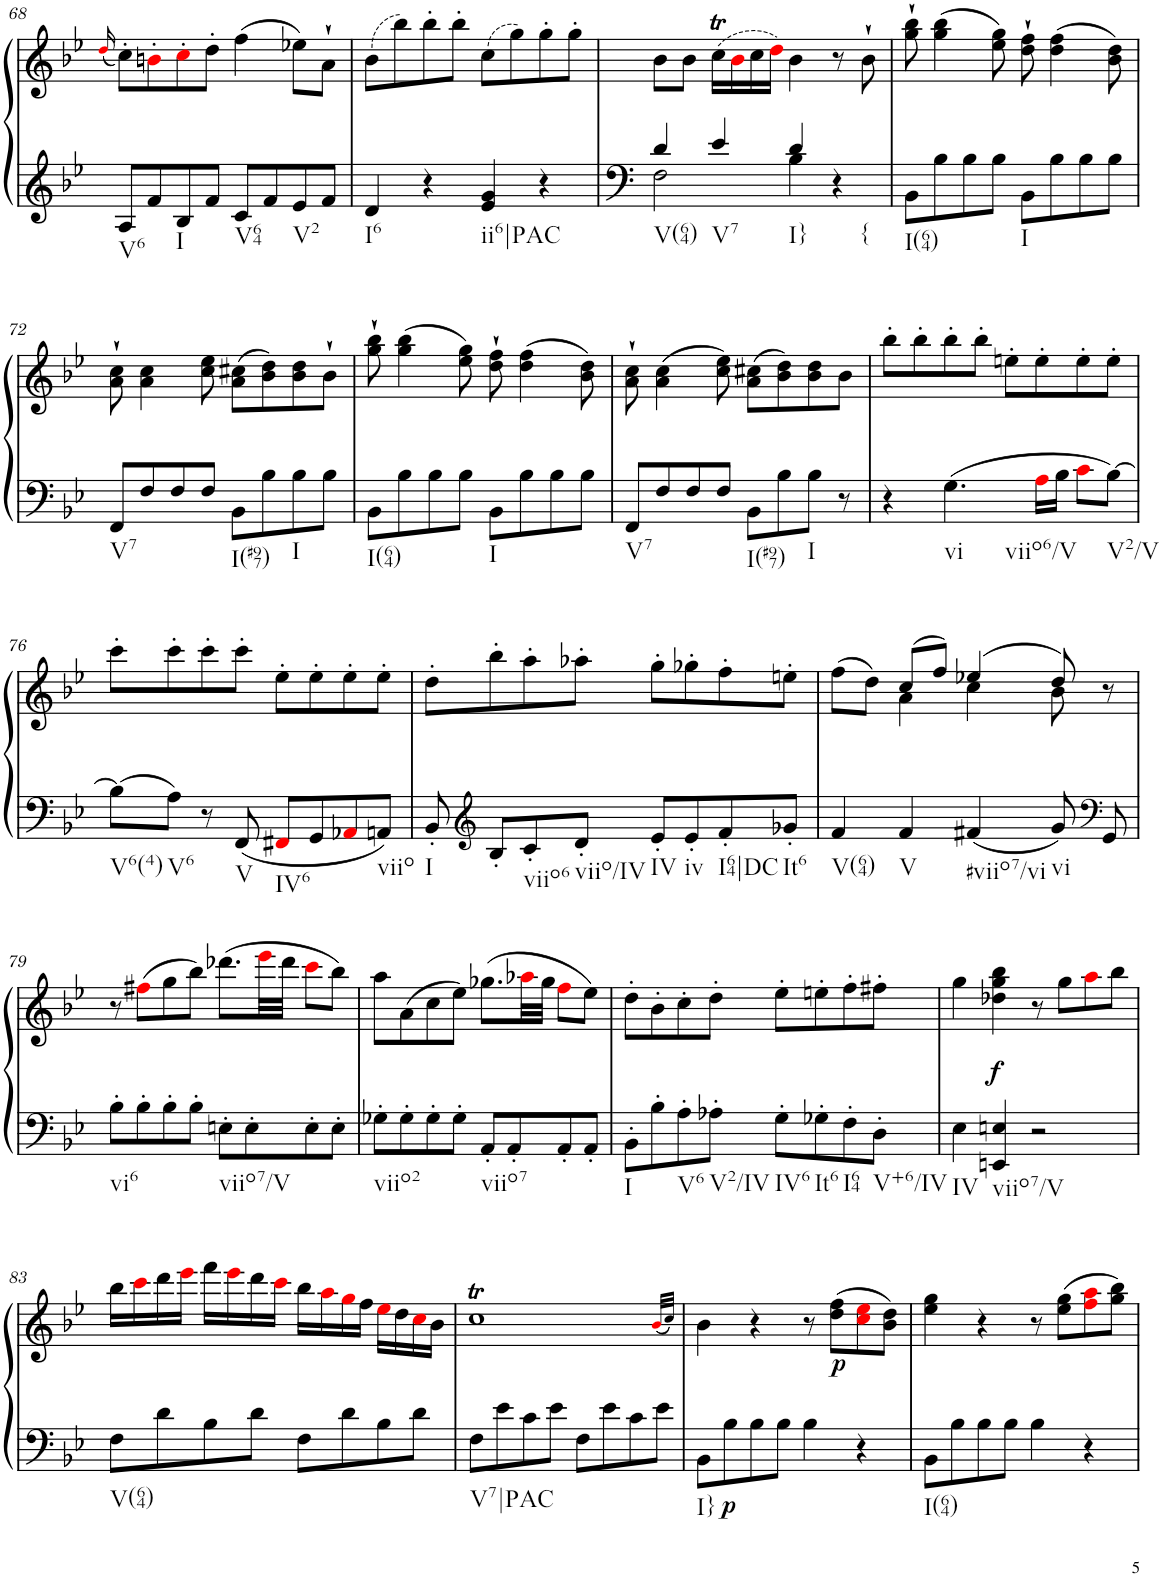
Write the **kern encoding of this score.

**kern	**kern	**dynam
*part1	*part1	*part1
*staff2	*staff1	*staff1/2
*I"Piano, Piano right	*	*
*I'Pno.	*	*
!!LO:PB:g=z
*clefF4	*clefG2	*
*k[b-e-]	*k[b-e-]	*
*M4/4	*M4/4	*
=68	=68	=68
.	(16qddi/	.
!LO:TX:b:t=V6	!	!
8A/L	8cc'\L)	.
8f/	8bn'i\	.
!LO:TX:b:t=I	!	!
8B-/	8cc'i\	.
8f/J	8dd'\J	.
!LO:TX:b:t=V64	!	!
8c/L	(4ff\	.
8f/	.	.
!LO:TX:b:t=V2	!	!
8e-/	8ee-X\L)	.
8f/J	8a`\J	.
=69	=69	=69
!LO:TX:b:t=I6	!	!
4d/	(8b-\L	.
.	8bb-\)	.
4r	8bb-'\	.
.	8bb-'\J	.
!LO:TX:b:t=ii6|PAC	!	!
4e-/ 4g/	(8cc\L	.
.	8gg\)	.
4r	8gg'\	.
.	8gg'\J	.
=70	=70	=70
*^	*	*
!LO:TX:b:t=V(64)	!	!	!
4d/	2F\	8b-\L	.
.	.	8b-\J	.
!LO:TX:b:t=V7	!	!	!
4e-/	.	(16ccT\LL	.
.	.	16b-i\	.
.	.	16cc\	.
.	.	16ddi\JJ)	.
!LO:TX:b:t=I}	!	!	!
4d/	4B-\	4b-\	.
!LO:TX:b:t={	!	!	!
4r	4ryy	8r	.
.	.	8b-`\	.
*v	*v	*	*
=71	=71	=71
!LO:TX:b:t=I(64)	!	!
8BB-\L	8gg\` 8bb-\`	.
8B-\	(4gg\ 4bb-\	.
8B-\	.	.
8B-\J	8ee-\ 8gg\)	.
!LO:TX:b:t=I	!	!
8BB-\L	8dd\` 8ff\`	.
8B-\	(4dd\ 4ff\	.
8B-\	.	.
8B-\J	8b-\ 8dd\)	.
!!LO:LB:g=z
=72	=72	=72
!LO:TX:b:t=V7	!	!
8FF/L	8a\` 8cc\`	.
8F/	4a\ 4cc\	.
8F/	.	.
8F/J	8cc\ 8ee-\	.
!LO:TX:b:t=I(#97)	!	!
8BB-\L	(8a\ 8cc#X\L	.
8B-\	8b-\ 8dd\)	.
!LO:TX:b:t=I	!	!
8B-\	8b-\ 8dd\	.
8B-\J	8b-`\J	.
=73	=73	=73
!LO:TX:b:t=I(64)	!	!
8BB-\L	8gg\` 8bb-\`	.
8B-\	(4gg\ 4bb-\	.
8B-\	.	.
8B-\J	8ee-\ 8gg\)	.
!LO:TX:b:t=I	!	!
8BB-\L	8dd\` 8ff\`	.
8B-\	(4dd\ 4ff\	.
8B-\	.	.
8B-\J	8b-\ 8dd\)	.
=74	=74	=74
!LO:TX:b:t=V7	!	!
8FF/L	8a\` 8cc\`	.
8F/	(4a\ 4cc\	.
8F/	.	.
8F/J	8cc\ 8ee-\)	.
!LO:TX:b:t=I(#97)	!	!
8BB-\L	(8a\ 8cc#X\L	.
8B-\	8b-\ 8dd\)	.
!LO:TX:b:t=I	!	!
8B-\J	8b-\ 8dd\	.
8r	8b-\J	.
=75	=75	=75
4r	8bb-'\L	.
.	8bb-'\	.
!LO:TX:b:t=vi	!	!
!LO:TX:b:t=viio6/V	!	!
4.G\	8bb-'\	.
.	8bb-'\J	.
.	8een'\L	.
16Ai\LL	8ee'\	.
16B-\JJ	.	.
8ci\L	8ee'\	.
!LO:TX:b:t=V2/V	!	!
[8B-\J	8ee'\J	.
!!LO:LB:g=z
=76	=76	=76
!LO:TX:b:t=V6(4)	!	!
8B-\L]	8ccc'\L	.
!LO:TX:b:t=V6	!	!
8A\J	8ccc'\	.
8r	8ccc'\	.
!LO:TX:b:t=V	!	!
8FF/	8ccc'\J	.
!LO:TX:b:t=IV6	!	!
8FF#Xi/L	8ee-'\L	.
8GG/	8ee-'\	.
8AA-Xi/	8ee-'\	.
!LO:TX:b:t=viio	!	!
8AAn/J	8ee-'\J	.
=77	=77	=77
!LO:TX:b:t=I	!	!
8BB-'/	8dd'\L	.
*clefG2	*	*
8B-'/L	8bb-'\	.
!LO:TX:b:t=viio6	!	!
8c'/	8aa'\	.
!LO:TX:b:t=viio/IV	!	!
8d'/J	8aa-X'\J	.
!LO:TX:b:t=IV	!	!
8e-'/L	8gg'\L	.
!LO:TX:b:t=iv	!	!
8e-'/	8gg-X'\	.
!LO:TX:b:t=I64|DC	!	!
8f'/	8ff'\	.
!LO:TX:b:t=It6	!	!
8g-X'/J	8een'\J	.
=78	=78	=78
*	*^	*
!LO:TX:b:t=V(64)	!	!	!
4f/	(>8ff\L	4ryy	.
.	8dd\J)	.	.
!LO:TX:b:t=V	!	!	!
4f/	(8cc/L	4a\	.
.	8ff/J)	.	.
!LO:TX:b:t=#viio7/vi	!	!	!
4f#X/	(4ee-X/	4cc\	.
!LO:TX:b:t=vi	!	!	!
8g/	8dd/)	8b-\	.
*clefF4	*	*	*
8GG/	8r	8ryy	.
!!LO:LB:g=z
=79	=79	=79	=79
!LO:TX:b:t=vi6	!	!	!
*	*v	*v	*
8B-'\L	8r	.
8B-'\	(8ff#Xi\L	.
8B-'\	8gg\	.
8B-'\J	8bb-\J)	.
!LO:TX:b:t=viio7/V	!	!
8En'\L	(8.ddd-X\L	.
8E'\	.	.
.	32eee-i\LL	.
.	32ddd-\JJJ	.
8E'\	8ccci\L	.
8E'\J	8bb-\J)	.
=80	=80	=80
!LO:TX:b:t=viio2	!	!
8G-X'\L	8aa\L	.
8G-'\	(8a\	.
8G-'\	8cc\	.
8G-'\J	8ee-\J)	.
!LO:TX:b:t=viio7	!	!
8AA'/L	(8.gg-X\L	.
8AA'/	.	.
.	32aa-Xi\LL	.
.	32gg-\JJJ	.
8AA'/	8ffi\L	.
8AA'/J	8ee-\J)	.
=81	=81	=81
!LO:TX:b:t=I	!	!
8BB-'\L	8dd'\L	.
8B-'\	8b-'\	.
!LO:TX:b:t=V6	!	!
8A'\	8cc'\	.
!LO:TX:b:t=V2/IV	!	!
8A-X'\J	8dd'\J	.
!LO:TX:b:t=IV6	!	!
8G'\L	8ee-'\L	.
!LO:TX:b:t=It6	!	!
8G-X'\	8een'\	.
!LO:TX:b:t=I64	!	!
8F'\	8ff'\	.
!LO:TX:b:t=V+6/IV	!	!
8D'\J	8ff#X'\J	.
=82	=82	=82
!LO:TX:b:t=IV	!	!
4E-\	4gg\	.
!LO:TX:b:t=viio7/V	!	!
!	!	!LO:DY:b
4EEn/ 4En/	4dd-X\ 4gg\ 4bb-\	f
2r	8r	.
.	8gg\L	.
.	8aai\	.
.	8bb-\J	.
!!LO:LB:g=z
=83	=83	=83
!LO:TX:b:t=V(64)	!	!
8F\L	16bb-\LL	.
.	16ccci\	.
8d\	16ddd\	.
.	16eee-i\JJ	.
8B-\	16fff\LL	.
.	16eee-i\	.
8d\J	16ddd\	.
.	16ccci\JJ	.
8F\L	16bb-\LL	.
.	16aai\	.
8d\	16ggi\	.
.	16ff\JJ	.
8B-\	16ee-i\LL	.
.	16dd\	.
8d\J	16cci\	.
.	16b-\JJ	.
=84	=84	=84
!LO:TX:b:t=V7|PAC	!	!
8F\L	1ccT	.
8e-\	.	.
8c\	.	.
8e-\J	.	.
8F\L	.	.
8e-\	.	.
8c\	.	.
8e-\J	.	.
.	(32qb-i/LLL	.
.	32qcc/JJJ)	.
=85	=85	=85
!LO:TX:b:t=I}	!	!
8BB-\L	4b-\	.
!	!	!LO:DY:b=2
8B-\	.	p
8B-\	4r	.
8B-\J	.	.
4B-\	8r	.
!	!	!LO:DY:b
.	(8dd\ 8ff\L	p
4r	8cci\ 8ee-i\	.
.	8b-\ 8dd\J)	.
=86	=86	=86
!LO:TX:b:t=I(64)	!	!
8BB-\L	4ee-\ 4gg\	.
8B-\	.	.
8B-\	4r	.
8B-\J	.	.
4B-\	8r	.
.	(8ee-\ 8gg\L	.
4r	8ffi\ 8aai\	.
.	8gg\ 8bb-\J)	.
=	=	=
*-	*-	*-
